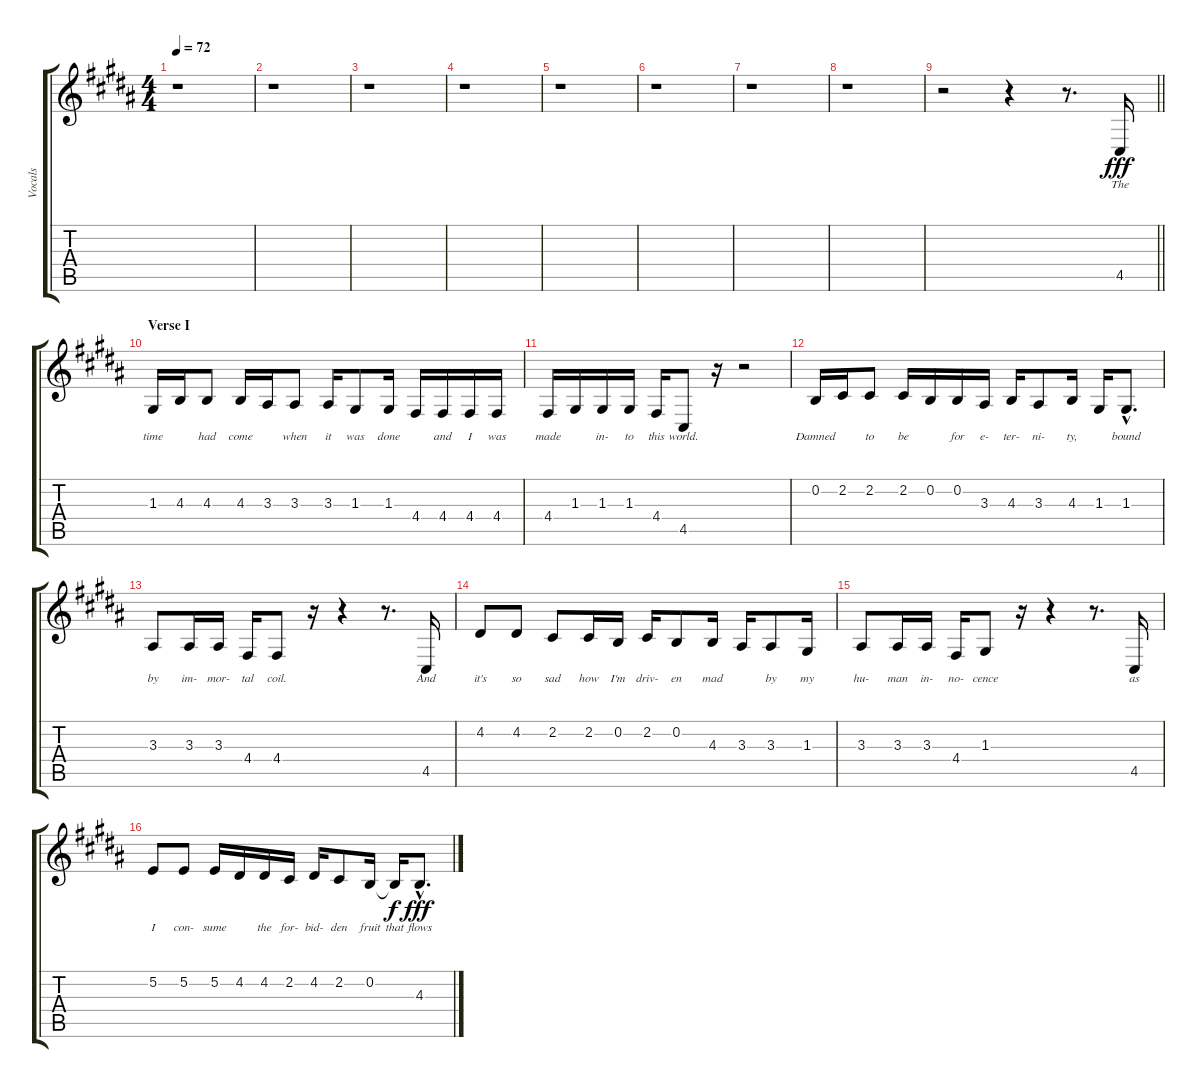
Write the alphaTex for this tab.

\track ("Vocals" "Vocals") {instrument lead6voice}
\staff {score tabs}
\tuning (E4 B3 G3 D3 A2 E2) {hide}
\ts (4 4)
\tempo 72
\clef g2
\ks b
r.1{dy fff instrument lead6voice} |
r.1 |
r.1 |
r.1 |
r.1 |
r.1 |
r.1 |
r.1 |
\barLineRight lightlight
r.2 r.4 r.8{d} 4.5.16{lyrics (0 "The") lyrics (1 "") lyrics (2 "") lyrics (3 "") lyrics (4 "")} |
\section ("" "Verse I")
1.3.16{lyrics (0 "time") lyrics (1 "") lyrics (2 "") lyrics (3 "") lyrics (4 "")} 4.3.16{lyrics (0 "") lyrics (1 "") lyrics (2 "") lyrics (3 "") lyrics (4 "")} 4.3.8{lyrics (0 "had") lyrics (1 "") lyrics (2 "") lyrics (3 "") lyrics (4 "")} 4.3.16{lyrics (0 "come") lyrics (1 "") lyrics (2 "") lyrics (3 "") lyrics (4 "")} 3.3.16{lyrics (0 "") lyrics (1 "") lyrics (2 "") lyrics (3 "") lyrics (4 "")} 3.3.8{lyrics (0 "when") lyrics (1 "") lyrics (2 "") lyrics (3 "") lyrics (4 "")} 3.3.16{lyrics (0 "it") lyrics (1 "") lyrics (2 "") lyrics (3 "") lyrics (4 "")} 1.3.8{lyrics (0 "was") lyrics (1 "") lyrics (2 "") lyrics (3 "") lyrics (4 "")} 1.3.16{lyrics (0 "done") lyrics (1 "") lyrics (2 "") lyrics (3 "") lyrics (4 "")} 4.4.16{lyrics (0 "") lyrics (1 "") lyrics (2 "") lyrics (3 "") lyrics (4 "")} 4.4.16{lyrics (0 "and") lyrics (1 "") lyrics (2 "") lyrics (3 "") lyrics (4 "")} 4.4.16{lyrics (0 "I") lyrics (1 "") lyrics (2 "") lyrics (3 "") lyrics (4 "")} 4.4.16{lyrics (0 "was") lyrics (1 "") lyrics (2 "") lyrics (3 "") lyrics (4 "")} |
4.4.16{lyrics (0 "made") lyrics (1 "") lyrics (2 "") lyrics (3 "") lyrics (4 "")} 1.3.16{lyrics (0 "") lyrics (1 "") lyrics (2 "") lyrics (3 "") lyrics (4 "")} 1.3.16{lyrics (0 "in-") lyrics (1 "") lyrics (2 "") lyrics (3 "") lyrics (4 "")} 1.3.16{lyrics (0 "to") lyrics (1 "") lyrics (2 "") lyrics (3 "") lyrics (4 "")} 4.4.16{lyrics (0 "this") lyrics (1 "") lyrics (2 "") lyrics (3 "") lyrics (4 "")} 4.5.8{lyrics (0 "world.") lyrics (1 "") lyrics (2 "") lyrics (3 "") lyrics (4 "")} r.16 r.2 |
0.2.16{lyrics (0 "Damned") lyrics (1 "") lyrics (2 "") lyrics (3 "") lyrics (4 "")} 2.2.16{lyrics (0 "") lyrics (1 "") lyrics (2 "") lyrics (3 "") lyrics (4 "")} 2.2.8{lyrics (0 "to") lyrics (1 "") lyrics (2 "") lyrics (3 "") lyrics (4 "")} 2.2.16{lyrics (0 "be") lyrics (1 "") lyrics (2 "") lyrics (3 "") lyrics (4 "")} 0.2.16{lyrics (0 "") lyrics (1 "") lyrics (2 "") lyrics (3 "") lyrics (4 "")} 0.2.16{lyrics (0 "for") lyrics (1 "") lyrics (2 "") lyrics (3 "") lyrics (4 "")} 3.3.16{lyrics (0 "e-") lyrics (1 "") lyrics (2 "") lyrics (3 "") lyrics (4 "")} 4.3.16{lyrics (0 "ter-") lyrics (1 "") lyrics (2 "") lyrics (3 "") lyrics (4 "")} 3.3.8{lyrics (0 "ni-") lyrics (1 "") lyrics (2 "") lyrics (3 "") lyrics (4 "")} 4.3.16{lyrics (0 "ty,") lyrics (1 "") lyrics (2 "") lyrics (3 "") lyrics (4 "")} 1.3.16{lyrics (0 "") lyrics (1 "") lyrics (2 "") lyrics (3 "") lyrics (4 "")} 1.3{hac}.8{d lyrics (0 "bound") lyrics (1 "") lyrics (2 "") lyrics (3 "") lyrics (4 "")} |
3.3.8{lyrics (0 "by") lyrics (1 "") lyrics (2 "") lyrics (3 "") lyrics (4 "")} 3.3.16{lyrics (0 "im-") lyrics (1 "") lyrics (2 "") lyrics (3 "") lyrics (4 "")} 3.3.16{lyrics (0 "mor-") lyrics (1 "") lyrics (2 "") lyrics (3 "") lyrics (4 "")} 4.4.16{lyrics (0 "tal") lyrics (1 "") lyrics (2 "") lyrics (3 "") lyrics (4 "")} 4.4.8{lyrics (0 "coil.") lyrics (1 "") lyrics (2 "") lyrics (3 "") lyrics (4 "")} r.16 r.4 r.8{d} 4.5.16{lyrics (0 "And") lyrics (1 "") lyrics (2 "") lyrics (3 "") lyrics (4 "")} |
4.2.8{lyrics (0 "it's") lyrics (1 "") lyrics (2 "") lyrics (3 "") lyrics (4 "")} 4.2.8{lyrics (0 "so") lyrics (1 "") lyrics (2 "") lyrics (3 "") lyrics (4 "")} 2.2.8{lyrics (0 "sad") lyrics (1 "") lyrics (2 "") lyrics (3 "") lyrics (4 "")} 2.2.16{lyrics (0 "how") lyrics (1 "") lyrics (2 "") lyrics (3 "") lyrics (4 "")} 0.2.16{lyrics (0 "I'm") lyrics (1 "") lyrics (2 "") lyrics (3 "") lyrics (4 "")} 2.2.16{lyrics (0 "driv-") lyrics (1 "") lyrics (2 "") lyrics (3 "") lyrics (4 "")} 0.2.8{lyrics (0 "en") lyrics (1 "") lyrics (2 "") lyrics (3 "") lyrics (4 "")} 4.3.16{lyrics (0 "mad") lyrics (1 "") lyrics (2 "") lyrics (3 "") lyrics (4 "")} 3.3.16{lyrics (0 "") lyrics (1 "") lyrics (2 "") lyrics (3 "") lyrics (4 "")} 3.3.8{lyrics (0 "by") lyrics (1 "") lyrics (2 "") lyrics (3 "") lyrics (4 "")} 1.3.16{lyrics (0 "my") lyrics (1 "") lyrics (2 "") lyrics (3 "") lyrics (4 "")} |
3.3.8{lyrics (0 "hu-") lyrics (1 "") lyrics (2 "") lyrics (3 "") lyrics (4 "")} 3.3.16{lyrics (0 "man") lyrics (1 "") lyrics (2 "") lyrics (3 "") lyrics (4 "")} 3.3.16{lyrics (0 "in-") lyrics (1 "") lyrics (2 "") lyrics (3 "") lyrics (4 "")} 4.4.16{lyrics (0 "no-") lyrics (1 "") lyrics (2 "") lyrics (3 "") lyrics (4 "")} 1.3.8{lyrics (0 "cence") lyrics (1 "") lyrics (2 "") lyrics (3 "") lyrics (4 "")} r.16 r.4 r.8{d} 4.5.16{lyrics (0 "as") lyrics (1 "") lyrics (2 "") lyrics (3 "") lyrics (4 "")} |
5.2.8{lyrics (0 "I") lyrics (1 "") lyrics (2 "") lyrics (3 "") lyrics (4 "")} 5.2.8{lyrics (0 "con-") lyrics (1 "") lyrics (2 "") lyrics (3 "") lyrics (4 "")} 5.2.16{lyrics (0 "sume") lyrics (1 "") lyrics (2 "") lyrics (3 "") lyrics (4 "")} 4.2.16{lyrics (0 "") lyrics (1 "") lyrics (2 "") lyrics (3 "") lyrics (4 "")} 4.2.16{lyrics (0 "the") lyrics (1 "") lyrics (2 "") lyrics (3 "") lyrics (4 "")} 2.2.16{lyrics (0 "for-") lyrics (1 "") lyrics (2 "") lyrics (3 "") lyrics (4 "")} 4.2.16{lyrics (0 "bid-") lyrics (1 "") lyrics (2 "") lyrics (3 "") lyrics (4 "")} 2.2.8{lyrics (0 "den") lyrics (1 "") lyrics (2 "") lyrics (3 "") lyrics (4 "")} 0.2.16{lyrics (0 "fruit") lyrics (1 "") lyrics (2 "") lyrics (3 "") lyrics (4 "")} 0.2{t}.16{lyrics (0 "that") lyrics (1 "") lyrics (2 "") lyrics (3 "") lyrics (4 "") dy f} 4.3{hac}.8{d lyrics (0 "flows") lyrics (1 "") lyrics (2 "") lyrics (3 "") lyrics (4 "") dy fff}
